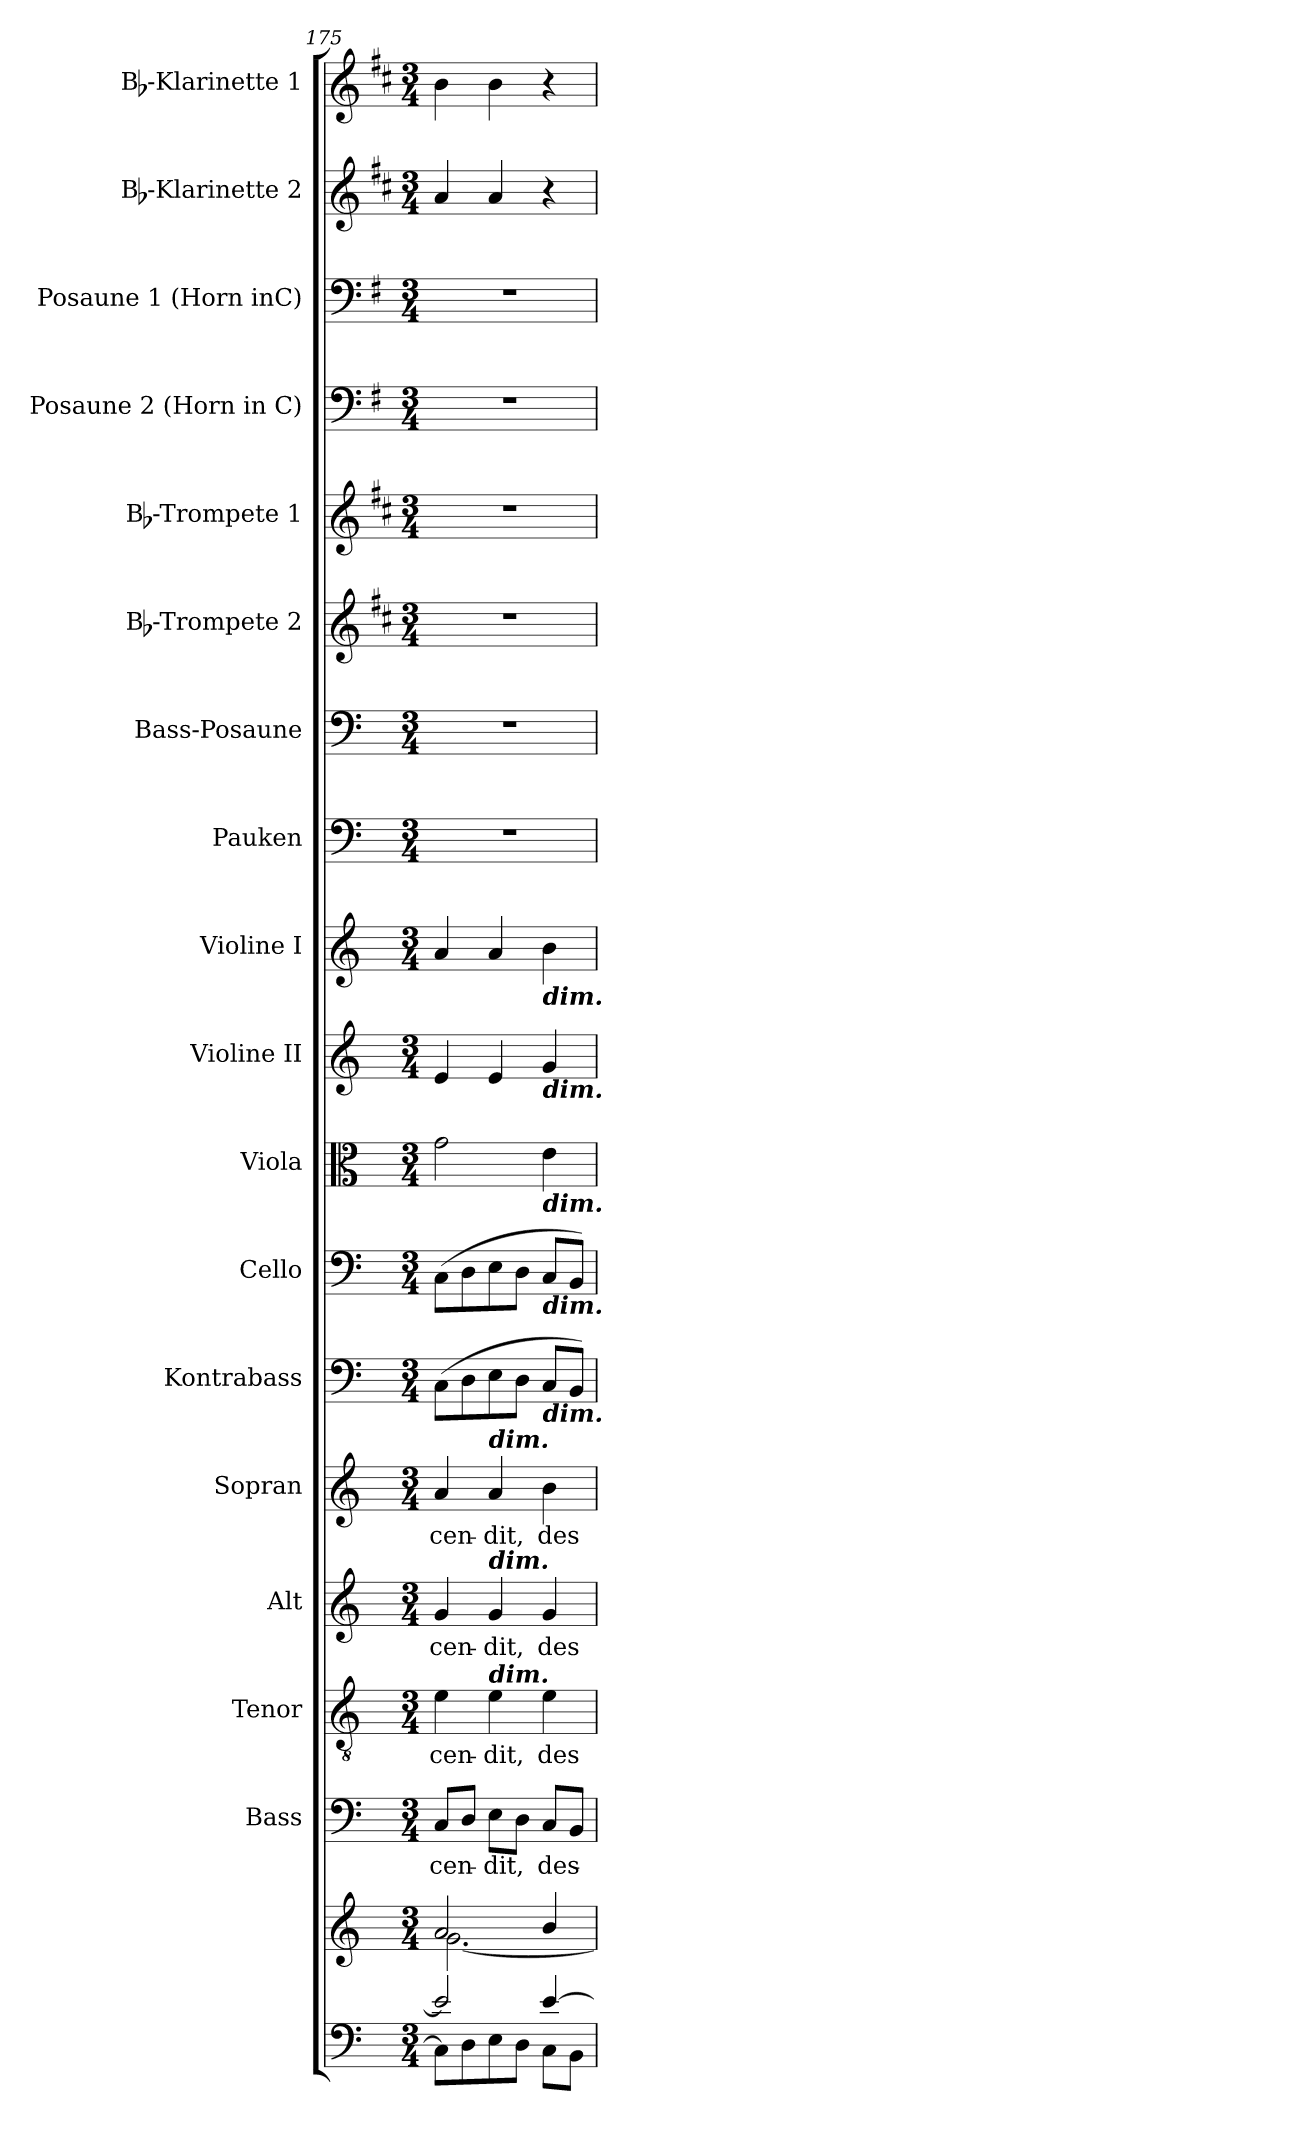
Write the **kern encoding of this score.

**kern	**kern	**kern	**text	**kern	**text	**kern	**text	**kern	**text	**kern	**kern	**kern	**kern	**kern	**kern	**kern	**kern	**kern	**kern	**kern	**kern	**kern
*part18	*part18	*part17	*part17	*part16	*part16	*part15	*part15	*part14	*part14	*part13	*part12	*part11	*part10	*part9	*part8	*part7	*part6	*part5	*part4	*part3	*part2	*part1
*staff19	*staff18	*staff17	*staff17	*staff16	*staff16	*staff15	*staff15	*staff14	*staff14	*staff13	*staff12	*staff11	*staff10	*staff9	*staff8	*staff7	*staff6	*staff5	*staff4	*staff3	*staff2	*staff1
*	*	*I"Bass	*	*I"Tenor	*	*I"Alt	*	*I"Sopran	*	*I"Kontrabass	*I"Cello	*I"Viola	*I"Violine II	*I"Violine I	*I"Pauken	*I"Bass-Posaune	*I"Bb-Trompete 2	*I"Bb-Trompete 1	*I"Posaune 2 (Horn in C)	*I"Posaune 1 (Horn inC)	*I"Bb-Klarinette 2	*I"Bb-Klarinette 1
*	*	*I'B.	*	*I'T.	*	*I'A.	*	*I'S.	*	*I'Kb.	*	*I'Vla.	*I'Vl. II	*I'Vl. I	*I'Pk.	*I'B-Pos.	*I'Bb Trp. 2	*I'Bb Trp. 1	*I'Pos. 2	*I'Pos. 1	*I'Bb Kl. 2	*I'Bb Kl. 1
*clefF4	*clefG2	*clefF4	*	*clefGv2	*	*clefG2	*	*clefG2	*	*clefF4	*clefF4	*clefC3	*clefG2	*clefG2	*clefF4	*clefF4	*clefG2	*clefG2	*clefF4	*clefF4	*clefG2	*clefG2
*	*	*	*	*	*	*	*	*	*	*ITrd7c12	*	*	*	*	*	*	*ITrd1c2	*ITrd1c2	*ITrd4c7	*ITrd4c7	*ITrd1c2	*ITrd1c2
*k[]	*k[]	*k[]	*	*k[]	*	*k[]	*	*k[]	*	*k[]	*k[]	*k[]	*k[]	*k[]	*k[]	*k[]	*k[]	*k[]	*k[]	*k[]	*k[]	*k[]
*C:	*C:	*C:	*	*C:	*	*C:	*	*C:	*	*C:	*C:	*C:	*C:	*C:	*C:	*C:	*C:	*C:	*C:	*C:	*C:	*C:
*M3/4	*M3/4	*M3/4	*	*M3/4	*	*M3/4	*	*M3/4	*	*M3/4	*M3/4	*M3/4	*M3/4	*M3/4	*M3/4	*M3/4	*M3/4	*M3/4	*M3/4	*M3/4	*M3/4	*M3/4
=175	=175	=175	=175	=175	=175	=175	=175	=175	=175	=175	=175	=175	=175	=175	=175	=175	=175	=175	=175	=175	=175	=175
*^	*^	*	*	*	*	*	*	*	*	*	*	*	*	*	*	*	*	*	*	*	*	*
!	!	!	!	!	!LO:LY:b	!	!LO:LY:b	!	!LO:LY:b	!	!LO:LY:b	!	!	!	!	!	!	!	!	!	!	!	!	!
2e/]	8C\L]	2a/	[<2.g\	8C/L	-cen-	4e\	-cen-	4g/	-cen-	4a/	-cen-	(>8CC\L	(>8C\L	2g\	4e/	4a/	2.r	2.r	2.r	2.r	2.r	2.r	4g/	4a\
.	8D\	.	.	8D/J	.	.	.	.	.	.	.	8DD\	8D\	.	.	.	.	.	.	.	.	.	.	.
!	!	!	!	!	!	!	!	!	!	!LO:TX:a:Bi:t=dim.	!	!	!	!	!	!	!	!	!	!	!	!	!	!
!	!	!	!	!	!	!	!	!LO:TX:a:Bi:t=dim.	!	!	!	!	!	!	!	!	!	!	!	!	!	!	!	!
!	!	!	!	!	!	!LO:TX:a:Bi:t=dim.	!	!	!	!	!	!	!	!	!	!	!	!	!	!	!	!	!	!
!	!	!	!	!	!LO:LY:b	!	!LO:LY:b	!	!LO:LY:b	!	!LO:LY:b	!	!	!	!	!	!	!	!	!	!	!	!	!
.	8E\	.	.	8E\L	-dit,	4e\	-dit,	4g/	-dit,	4a/	-dit,	8EE\	8E\	.	4e/	4a/	.	.	.	.	.	.	4g/	4a\
.	8D\J	.	.	8D\J	.	.	.	.	.	.	.	8DD\J	8D\J	.	.	.	.	.	.	.	.	.	.	.
!	!	!	!	!	!	!	!	!	!	!	!	!	!	!	!	!LO:TX:b:Bi:t=dim.	!	!	!	!	!	!	!	!
!	!	!	!	!	!	!	!	!	!	!	!	!	!	!	!LO:TX:b:Bi:t=dim.	!	!	!	!	!	!	!	!	!
!	!	!	!	!	!	!	!	!	!	!	!	!	!	!LO:TX:b:Bi:t=dim.	!	!	!	!	!	!	!	!	!	!
!	!	!	!	!	!	!	!	!	!	!	!	!	!LO:TX:b:Bi:t=dim.	!	!	!	!	!	!	!	!	!	!	!
!	!	!	!	!	!	!	!	!	!	!	!	!LO:TX:b:Bi:t=dim.	!	!	!	!	!	!	!	!	!	!	!	!
!	!	!	!	!	!LO:LY:b	!	!LO:LY:b	!	!LO:LY:b	!	!LO:LY:b	!	!	!	!	!	!	!	!	!	!	!	!	!
[>4e/	8C\L	4b/	.	8C/L	des-	4e\	des-	4g/	des-	4b\	des-	8CC/L	8C/L	4e\	4g/	4b\	.	.	.	.	.	.	4r	4r
.	8BB\J	.	.	8BB/J	.	.	.	.	.	.	.	8BBB/J)	8BB/J)	.	.	.	.	.	.	.	.	.	.	.
*v	*v	*	*	*	*	*	*	*	*	*	*	*	*	*	*	*	*	*	*	*	*	*	*	*
*	*v	*v	*	*	*	*	*	*	*	*	*	*	*	*	*	*	*	*	*	*	*	*	*
=	=	=	=	=	=	=	=	=	=	=	=	=	=	=	=	=	=	=	=	=	=	=
*-	*-	*-	*-	*-	*-	*-	*-	*-	*-	*-	*-	*-	*-	*-	*-	*-	*-	*-	*-	*-	*-	*-
